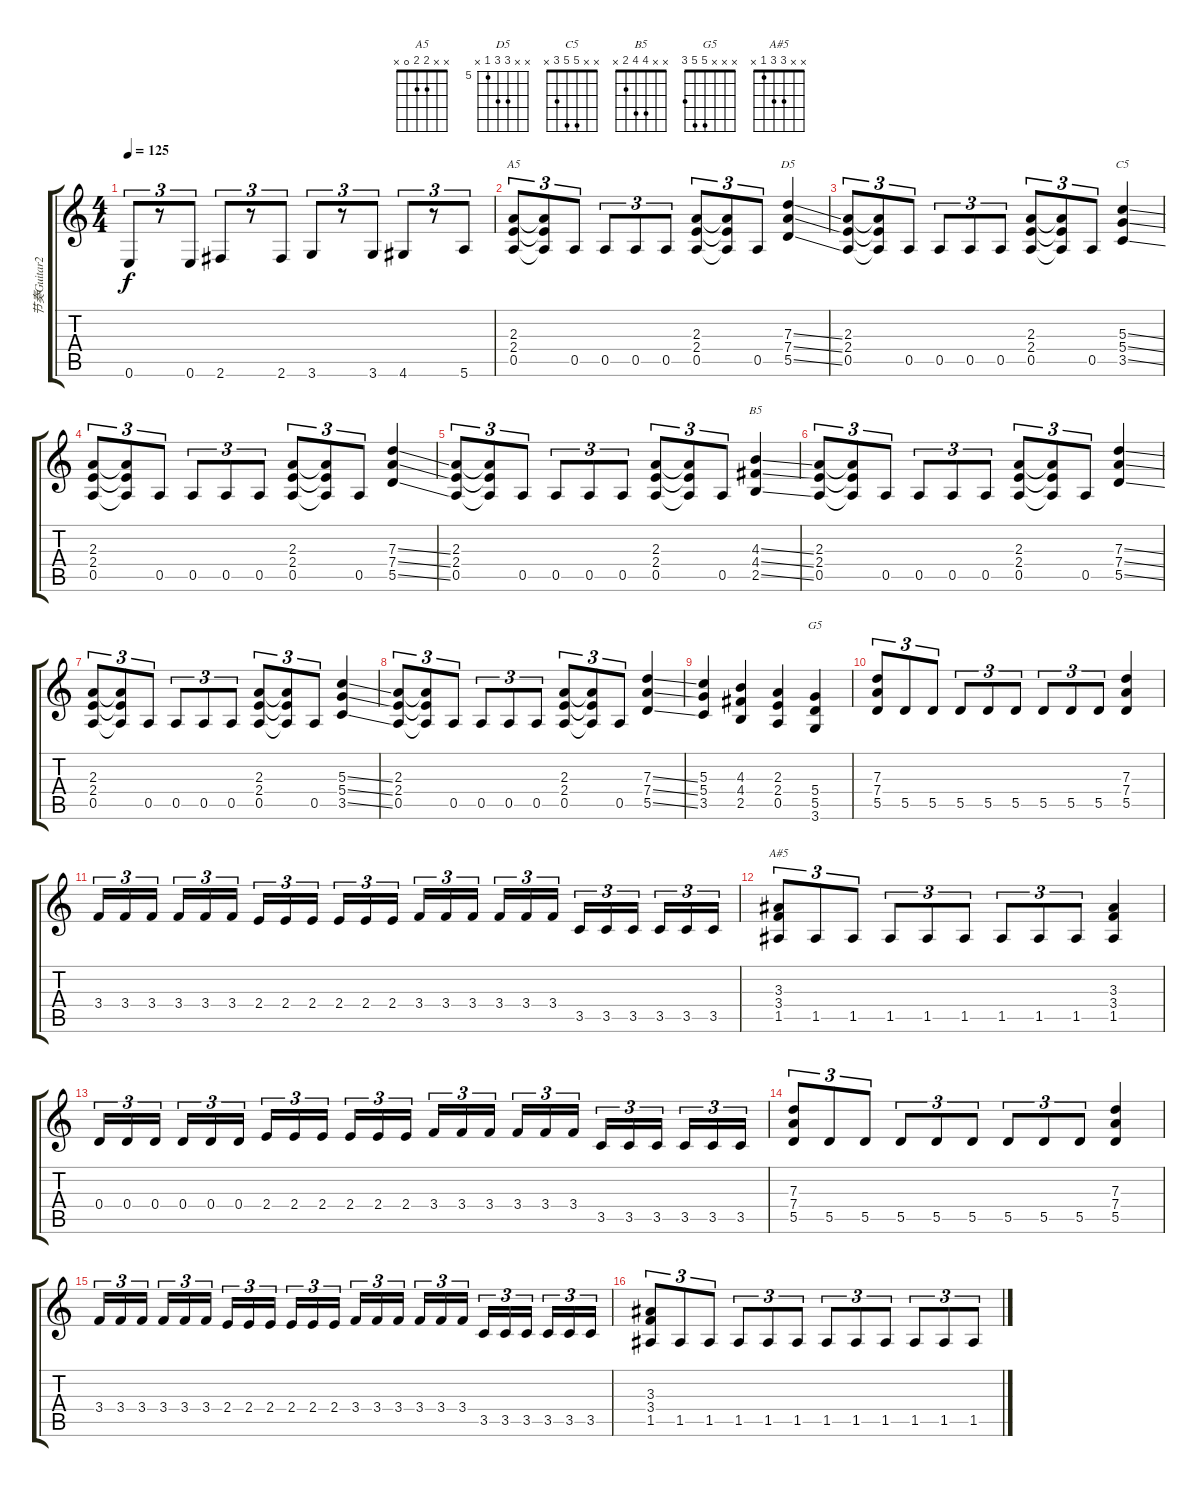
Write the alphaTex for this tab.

\track ("节奏Guitar2" "节奏Guitar2") {instrument distortionguitar}
\staff {score tabs}
\tuning (E4 B3 G3 D3 A2 E2) {hide}
\chord ("A5" x x 2 2 0 x)
\chord ("D5" x x 7 7 5 x) {firstfret 5}
\chord ("C5" x x 5 5 3 x)
\chord ("B5" x x 4 4 2 x)
\chord ("G5" x x x 5 5 3)
\chord ("A#5" x x 3 3 1 x)
\ts (4 4)
\tempo 125
\clef g2
\ks c
0.6.8{tu (3 2) dy f} r.8{tu (3 2)} 0.6.8{tu (3 2)} 2.6.8{tu (3 2)} r.8{tu (3 2)} 2.6.8{tu (3 2)} 3.6.8{tu (3 2)} r.8{tu (3 2)} 3.6.8{tu (3 2)} 4.6.8{tu (3 2)} r.8{tu (3 2)} 5.6.8{tu (3 2)} |
(2.3 2.4 0.5).8{tu (3 2) ch "A5"} (2.3{t} 2.4{t} 0.5{t}).8{tu (3 2)} 0.5.8{tu (3 2)} 0.5.8{tu (3 2)} 0.5.8{tu (3 2)} 0.5.8{tu (3 2)} (2.3 2.4 0.5).8{tu (3 2)} (2.3{t} 2.4{t} 0.5{t}).8{tu (3 2)} 0.5.8{tu (3 2)} (7.3{ss} 7.4{ss} 5.5{ss}).4{ch "D5"} |
(2.3 2.4 0.5).8{tu (3 2)} (2.3{t} 2.4{t} 0.5{t}).8{tu (3 2)} 0.5.8{tu (3 2)} 0.5.8{tu (3 2)} 0.5.8{tu (3 2)} 0.5.8{tu (3 2)} (2.3 2.4 0.5).8{tu (3 2)} (2.3{t} 2.4{t} 0.5{t}).8{tu (3 2)} 0.5.8{tu (3 2)} (5.3{ss} 5.4{ss} 3.5{ss}).4{ch "C5"} |
(2.3 2.4 0.5).8{tu (3 2)} (2.3{t} 2.4{t} 0.5{t}).8{tu (3 2)} 0.5.8{tu (3 2)} 0.5.8{tu (3 2)} 0.5.8{tu (3 2)} 0.5.8{tu (3 2)} (2.3 2.4 0.5).8{tu (3 2)} (2.3{t} 2.4{t} 0.5{t}).8{tu (3 2)} 0.5.8{tu (3 2)} (7.3{ss} 7.4{ss} 5.5{ss}).4 |
(2.3 2.4 0.5).8{tu (3 2)} (2.3{t} 2.4{t} 0.5{t}).8{tu (3 2)} 0.5.8{tu (3 2)} 0.5.8{tu (3 2)} 0.5.8{tu (3 2)} 0.5.8{tu (3 2)} (2.3 2.4 0.5).8{tu (3 2)} (2.3{t} 2.4{t} 0.5{t}).8{tu (3 2)} 0.5.8{tu (3 2)} (4.3{ss} 4.4{ss} 2.5{ss}).4{ch "B5"} |
(2.3 2.4 0.5).8{tu (3 2)} (2.3{t} 2.4{t} 0.5{t}).8{tu (3 2)} 0.5.8{tu (3 2)} 0.5.8{tu (3 2)} 0.5.8{tu (3 2)} 0.5.8{tu (3 2)} (2.3 2.4 0.5).8{tu (3 2)} (2.3{t} 2.4{t} 0.5{t}).8{tu (3 2)} 0.5.8{tu (3 2)} (7.3{ss} 7.4{ss} 5.5{ss}).4 |
(2.3 2.4 0.5).8{tu (3 2)} (2.3{t} 2.4{t} 0.5{t}).8{tu (3 2)} 0.5.8{tu (3 2)} 0.5.8{tu (3 2)} 0.5.8{tu (3 2)} 0.5.8{tu (3 2)} (2.3 2.4 0.5).8{tu (3 2)} (2.3{t} 2.4{t} 0.5{t}).8{tu (3 2)} 0.5.8{tu (3 2)} (5.3{ss} 5.4{ss} 3.5{ss}).4 |
(2.3 2.4 0.5).8{tu (3 2)} (2.3{t} 2.4{t} 0.5{t}).8{tu (3 2)} 0.5.8{tu (3 2)} 0.5.8{tu (3 2)} 0.5.8{tu (3 2)} 0.5.8{tu (3 2)} (2.3 2.4 0.5).8{tu (3 2)} (2.3{t} 2.4{t} 0.5{t}).8{tu (3 2)} 0.5.8{tu (3 2)} (7.3{ss} 7.4{ss} 5.5{ss}).4 |
(5.3 5.4 3.5).4 (4.3 4.4 2.5).4 (2.3 2.4 0.5).4 (5.4 5.5 3.6).4{ch "G5"} |
(7.3 7.4 5.5).8{tu (3 2)} 5.5.8{tu (3 2)} 5.5.8{tu (3 2)} 5.5.8{tu (3 2)} 5.5.8{tu (3 2)} 5.5.8{tu (3 2)} 5.5.8{tu (3 2)} 5.5.8{tu (3 2)} 5.5.8{tu (3 2)} (7.3 7.4 5.5).4 |
3.4.16{tu (3 2)} 3.4.16{tu (3 2)} 3.4.16{tu (3 2)} 3.4.16{tu (3 2)} 3.4.16{tu (3 2)} 3.4.16{tu (3 2)} 2.4.16{tu (3 2)} 2.4.16{tu (3 2)} 2.4.16{tu (3 2)} 2.4.16{tu (3 2)} 2.4.16{tu (3 2)} 2.4.16{tu (3 2)} 3.4.16{tu (3 2)} 3.4.16{tu (3 2)} 3.4.16{tu (3 2)} 3.4.16{tu (3 2)} 3.4.16{tu (3 2)} 3.4.16{tu (3 2)} 3.5.16{tu (3 2)} 3.5.16{tu (3 2)} 3.5.16{tu (3 2)} 3.5.16{tu (3 2)} 3.5.16{tu (3 2)} 3.5.16{tu (3 2)} |
(3.3 3.4 1.5).8{tu (3 2) ch "A#5"} 1.5.8{tu (3 2)} 1.5.8{tu (3 2)} 1.5.8{tu (3 2)} 1.5.8{tu (3 2)} 1.5.8{tu (3 2)} 1.5.8{tu (3 2)} 1.5.8{tu (3 2)} 1.5.8{tu (3 2)} (3.3 3.4 1.5).4 |
0.4.16{tu (3 2)} 0.4.16{tu (3 2)} 0.4.16{tu (3 2)} 0.4.16{tu (3 2)} 0.4.16{tu (3 2)} 0.4.16{tu (3 2)} 2.4.16{tu (3 2)} 2.4.16{tu (3 2)} 2.4.16{tu (3 2)} 2.4.16{tu (3 2)} 2.4.16{tu (3 2)} 2.4.16{tu (3 2)} 3.4.16{tu (3 2)} 3.4.16{tu (3 2)} 3.4.16{tu (3 2)} 3.4.16{tu (3 2)} 3.4.16{tu (3 2)} 3.4.16{tu (3 2)} 3.5.16{tu (3 2)} 3.5.16{tu (3 2)} 3.5.16{tu (3 2)} 3.5.16{tu (3 2)} 3.5.16{tu (3 2)} 3.5.16{tu (3 2)} |
(7.3 7.4 5.5).8{tu (3 2)} 5.5.8{tu (3 2)} 5.5.8{tu (3 2)} 5.5.8{tu (3 2)} 5.5.8{tu (3 2)} 5.5.8{tu (3 2)} 5.5.8{tu (3 2)} 5.5.8{tu (3 2)} 5.5.8{tu (3 2)} (7.3 7.4 5.5).4 |
3.4.16{tu (3 2)} 3.4.16{tu (3 2)} 3.4.16{tu (3 2)} 3.4.16{tu (3 2)} 3.4.16{tu (3 2)} 3.4.16{tu (3 2)} 2.4.16{tu (3 2)} 2.4.16{tu (3 2)} 2.4.16{tu (3 2)} 2.4.16{tu (3 2)} 2.4.16{tu (3 2)} 2.4.16{tu (3 2)} 3.4.16{tu (3 2)} 3.4.16{tu (3 2)} 3.4.16{tu (3 2)} 3.4.16{tu (3 2)} 3.4.16{tu (3 2)} 3.4.16{tu (3 2)} 3.5.16{tu (3 2)} 3.5.16{tu (3 2)} 3.5.16{tu (3 2)} 3.5.16{tu (3 2)} 3.5.16{tu (3 2)} 3.5.16{tu (3 2)} |
(3.3 3.4 1.5).8{tu (3 2)} 1.5.8{tu (3 2)} 1.5.8{tu (3 2)} 1.5.8{tu (3 2)} 1.5.8{tu (3 2)} 1.5.8{tu (3 2)} 1.5.8{tu (3 2)} 1.5.8{tu (3 2)} 1.5.8{tu (3 2)} 1.5.8{tu (3 2)} 1.5.8{tu (3 2)} 1.5.8{tu (3 2)}
